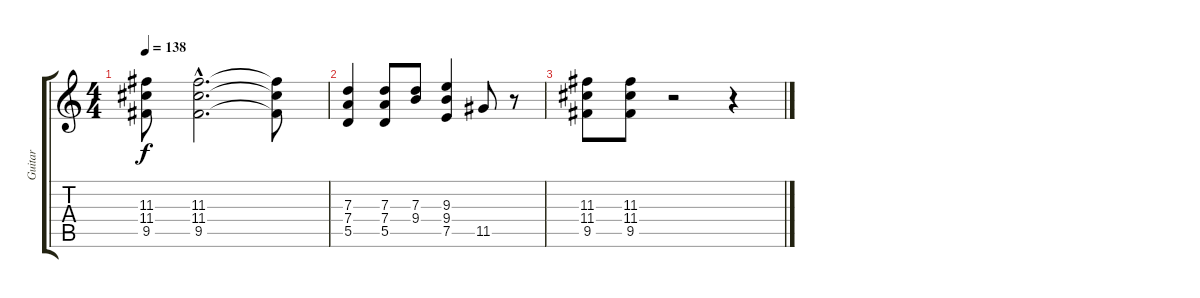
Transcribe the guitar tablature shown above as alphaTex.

\track ("Guitar" "Guitar") {instrument distortionguitar}
\staff {score tabs}
\tuning (E4 B3 G3 D3 A2 E2) {hide}
\ts (4 4)
\tempo 138
\clef g2
\ks c
(11.3 11.4 9.5).8{dy f} (11.3{hac} 11.4{hac} 9.5{hac}).2{d} (11.3{t} 11.4{t} 9.5{t}).8 |
(7.3 7.4 5.5).4 (7.3 7.4 5.5).8 (7.3 9.4).8 (9.3 9.4 7.5).4 11.5.8 r.8 |
(11.3 11.4 9.5).8 (11.3 11.4 9.5).8 r.2 r.4
